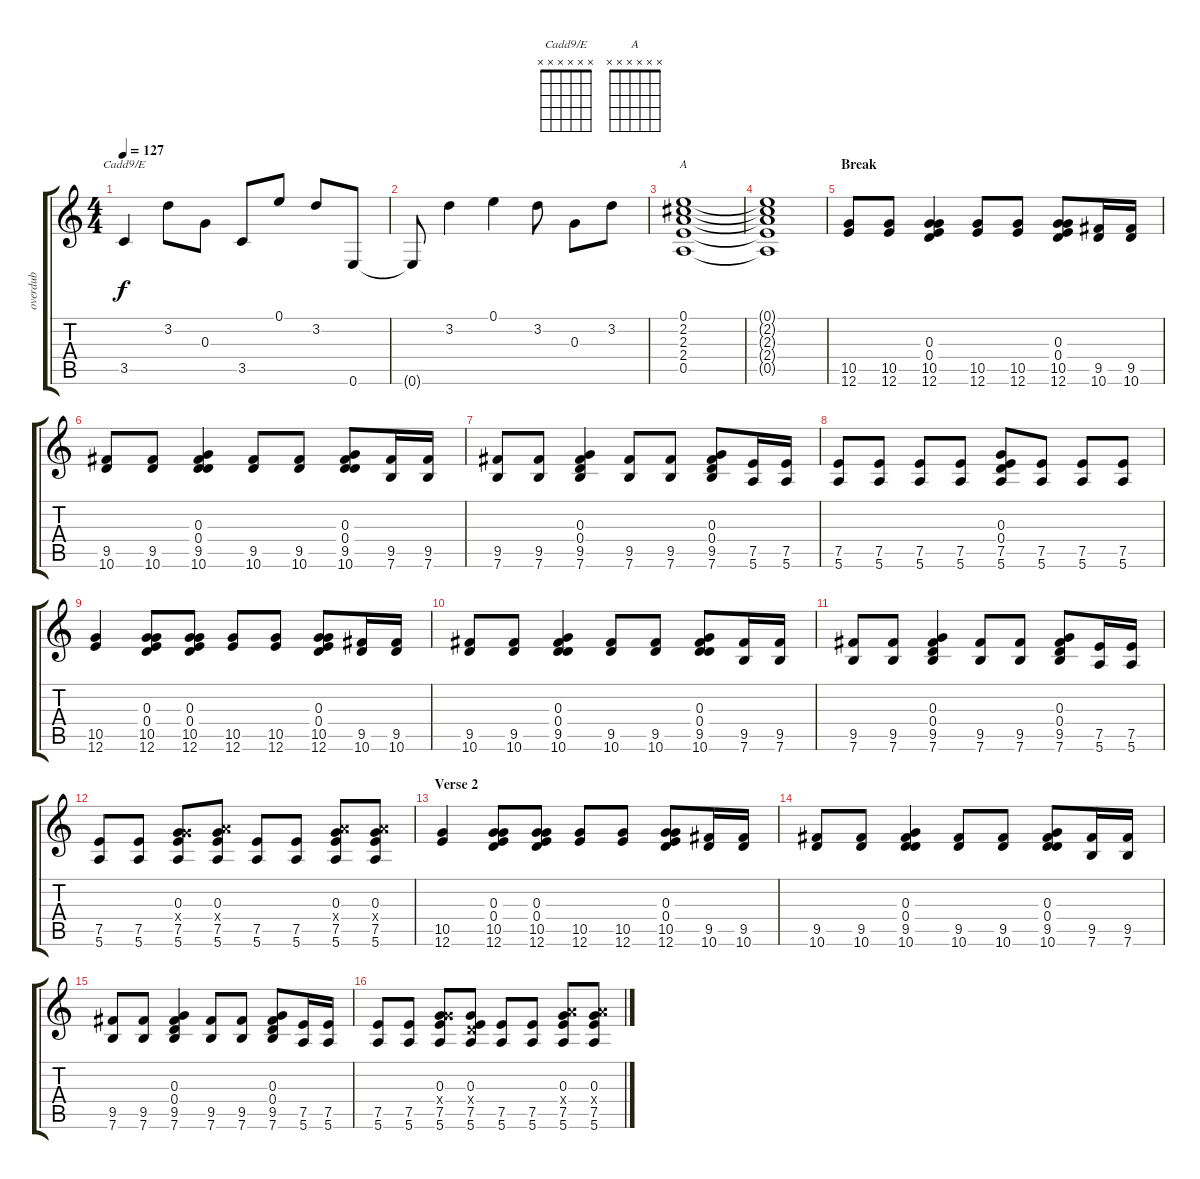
\track ("overdub" "overdub") {instrument distortionguitar}
\staff {score tabs}
\tuning (E4 B3 G3 D3 A2 E2) {hide}
\chord ("Cadd9/E" x x x x x x) {firstfret 0}
\chord ("A" x x x x x x) {firstfret 0}
\ts (4 4)
\tempo 127
\clef g2
\ks c
3.5.4{ch "Cadd9/E" dy f} 3.2.8 0.3.8 3.5.8 0.1.8 3.2.8 0.6.8 |
0.6{t}.8 3.2.4 0.1.4 3.2.8 0.3.8 3.2.8 |
(0.1 2.2 2.3 2.4 0.5).1{ch "A"} |
(0.1{t} 2.2{t} 2.3{t} 2.4{t} 0.5{t}).1 |
\section ("" "Break")
(10.5 12.6).8{volume 9 instrument distortionguitar} (10.5 12.6).8 (0.3 0.4 10.5 12.6).4 (10.5 12.6).8 (10.5 12.6).8 (0.3 0.4 10.5 12.6).8 (9.5 10.6).16 (9.5 10.6).16 |
(9.5 10.6).8 (9.5 10.6).8 (0.3 0.4 9.5 10.6).4 (9.5 10.6).8 (9.5 10.6).8 (0.3 0.4 9.5 10.6).8 (9.5 7.6).16 (9.5 7.6).16 |
(9.5 7.6).8 (9.5 7.6).8 (0.3 0.4 9.5 7.6).4 (9.5 7.6).8 (9.5 7.6).8 (0.3 0.4 9.5 7.6).8 (7.5 5.6).16 (7.5 5.6).16 |
(7.5 5.6).8 (7.5 5.6).8 (7.5 5.6).8 (7.5 5.6).8 (0.3 0.4 7.5 5.6).8 (7.5 5.6).8 (7.5 5.6).8 (7.5 5.6).8 |
(10.5 12.6).4 (0.3 0.4 10.5 12.6).8 (0.3 0.4 10.5 12.6).8 (10.5 12.6).8 (10.5 12.6).8 (0.3 0.4 10.5 12.6).8 (9.5 10.6).16 (9.5 10.6).16 |
(9.5 10.6).8 (9.5 10.6).8 (0.3 0.4 9.5 10.6).4 (9.5 10.6).8 (9.5 10.6).8 (0.3 0.4 9.5 10.6).8 (9.5 7.6).16 (9.5 7.6).16 |
(9.5 7.6).8 (9.5 7.6).8 (0.3 0.4 9.5 7.6).4 (9.5 7.6).8 (9.5 7.6).8 (0.3 0.4 9.5 7.6).8 (7.5 5.6).16 (7.5 5.6).16 |
(7.5 5.6).8 (7.5 5.6).8 (0.3 5.4{x} 7.5 5.6).8 (0.3 7.4{x} 7.5 5.6).8 (7.5 5.6).8 (7.5 5.6).8 (0.3 7.4{x} 7.5 5.6).8 (0.3 7.4{x} 7.5 5.6).8 |
\section ("" "Verse 2")
(10.5 12.6).4 (0.3 0.4 10.5 12.6).8 (0.3 0.4 10.5 12.6).8 (10.5 12.6).8 (10.5 12.6).8 (0.3 0.4 10.5 12.6).8 (9.5 10.6).16 (9.5 10.6).16 |
(9.5 10.6).8 (9.5 10.6).8 (0.3 0.4 9.5 10.6).4 (9.5 10.6).8 (9.5 10.6).8 (0.3 0.4 9.5 10.6).8 (9.5 7.6).16 (9.5 7.6).16 |
(9.5 7.6).8 (9.5 7.6).8 (0.3 0.4 9.5 7.6).4 (9.5 7.6).8 (9.5 7.6).8 (0.3 0.4 9.5 7.6).8 (7.5 5.6).16 (7.5 5.6).16 |
(7.5 5.6).8 (7.5 5.6).8 (0.3 5.4{x} 7.5 5.6).8 (0.3 0.4{x} 7.5 5.6).8 (7.5 5.6).8 (7.5 5.6).8 (0.3 7.4{x} 7.5 5.6).8 (0.3 7.4{x} 7.5 5.6).8
